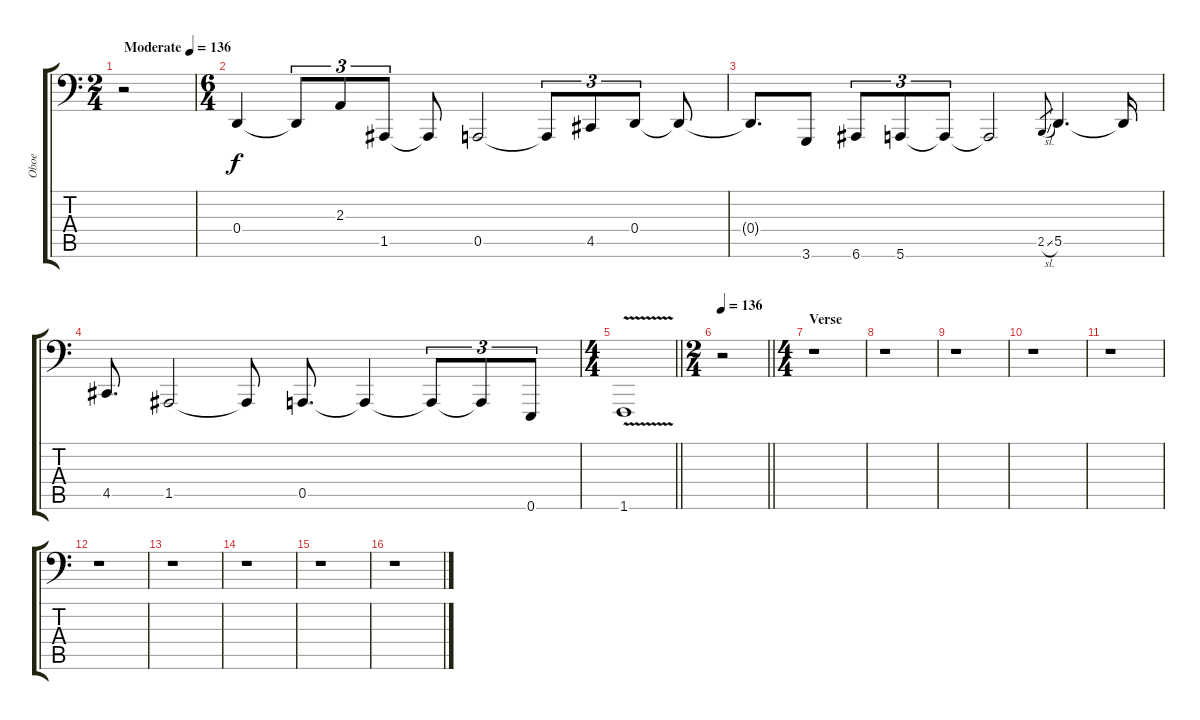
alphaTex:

\track ("Oboe" "Oboe") {instrument oboe}
\staff {score tabs}
\tuning (E3 B2 G2 D2 A1 E1) {hide}
\ts (2 4)
\tempo (136 "Moderate")
\tempo 68
\tempo (136 "Moderate")
\clef f4
\ks c
r.2{dy f instrument oboe} |
\ts (6 4)
0.4.4 0.4{t}.8{tu (3 2)} 2.3.8{tu (3 2)} 1.5.8{tu (3 2)} 1.5{t}.8 0.5.2 0.5{t}.8{tu (3 2)} 4.5.8{tu (3 2)} 0.4.8{tu (3 2)} 0.4{t}.8 |
0.4{t}.8{d} 3.6.8 6.6.8{tu (3 2)} 5.6.8{tu (3 2)} 5.6{t}.8{tu (3 2)} 5.6{t}.2 2.5{sl}.8{gr} 5.5.4{d} 5.5{t}.16 |
4.5.8{d} 1.5.2 1.5{t}.8 0.5.8{d} 0.5{t}.4 0.5{t}.8{tu (3 2)} 0.5{t}.8{tu (3 2)} 0.6.8{tu (3 2)} |
\ts (4 4)
\barLineRight lightlight
1.6{v}.1{volume 0} |
\ts (2 4)
\tempo 136
\barLineRight lightlight
r.2 |
\ts (4 4)
\section ("" "Verse")
r.1 |
r.1 |
r.1 |
r.1 |
r.1 |
r.1 |
r.1 |
r.1 |
r.1 |
r.1
